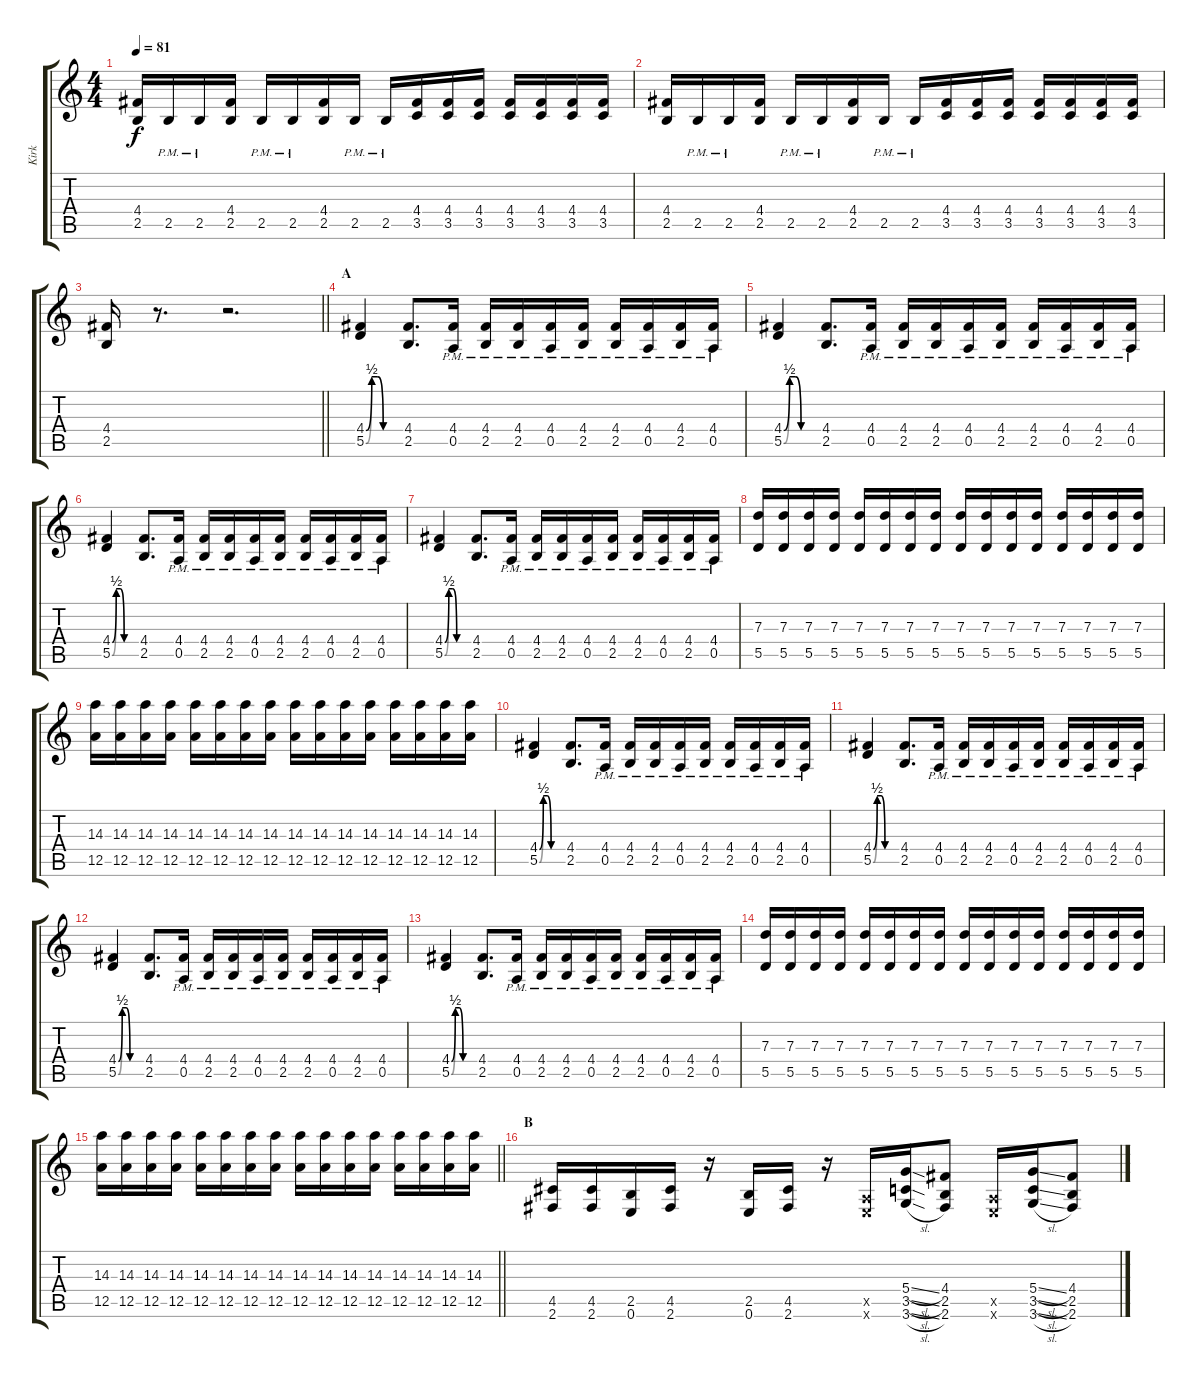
\track ("Kirk" "Kirk") {instrument distortionguitar}
\staff {score tabs}
\tuning (E4 B3 G3 D3 A2 E2) {hide}
\ts (4 4)
\tempo 81
\clef g2
\ks c
(4.4 2.5).16{dy f} 2.5{pm}.16 2.5{pm}.16 (4.4 2.5).16 2.5{pm}.16 2.5{pm}.16 (4.4 2.5).16 2.5{pm}.16 2.5{pm}.16 (4.4 3.5).16 (4.4 3.5).16 (4.4 3.5).16 (4.4 3.5).16 (4.4 3.5).16 (4.4 3.5).16 (4.4 3.5).16 |
(4.4 2.5).16 2.5{pm}.16 2.5{pm}.16 (4.4 2.5).16 2.5{pm}.16 2.5{pm}.16 (4.4 2.5).16 2.5{pm}.16 2.5{pm}.16 (4.4 3.5).16 (4.4 3.5).16 (4.4 3.5).16 (4.4 3.5).16 (4.4 3.5).16 (4.4 3.5).16 (4.4 3.5).16 |
\barLineRight lightlight
(4.4 2.5).16 r.8{d} r.2{d} |
\section ("" "A")
(4.4{be (custom 0 0 10 2 20 2 30 0 60 0)} 5.5{be (custom 0 0 10 2 20 2 30 0 60 0)}).4 (4.4 2.5).8{d} (4.4{pm} 0.5{pm}).16 (4.4{pm} 2.5{pm}).16 (4.4{pm} 2.5{pm}).16 (4.4{pm} 0.5{pm}).16 (4.4{pm} 2.5{pm}).16 (4.4{pm} 2.5{pm}).16 (4.4{pm} 0.5{pm}).16 (4.4{pm} 2.5{pm}).16 (4.4{pm} 0.5{pm}).16 |
(4.4{be (custom 0 0 10 2 20 2 30 0 60 0)} 5.5{be (custom 0 0 10 2 20 2 30 0 60 0)}).4 (4.4 2.5).8{d} (4.4{pm} 0.5{pm}).16 (4.4{pm} 2.5{pm}).16 (4.4{pm} 2.5{pm}).16 (4.4{pm} 0.5{pm}).16 (4.4{pm} 2.5{pm}).16 (4.4{pm} 2.5{pm}).16 (4.4{pm} 0.5{pm}).16 (4.4{pm} 2.5{pm}).16 (4.4{pm} 0.5{pm}).16 |
(4.4{be (custom 0 0 10 2 20 2 30 0 60 0)} 5.5{be (custom 0 0 10 2 20 2 30 0 60 0)}).4 (4.4 2.5).8{d} (4.4{pm} 0.5{pm}).16 (4.4{pm} 2.5{pm}).16 (4.4{pm} 2.5{pm}).16 (4.4{pm} 0.5{pm}).16 (4.4{pm} 2.5{pm}).16 (4.4{pm} 2.5{pm}).16 (4.4{pm} 0.5{pm}).16 (4.4{pm} 2.5{pm}).16 (4.4{pm} 0.5{pm}).16 |
(4.4{be (custom 0 0 10 2 20 2 30 0 60 0)} 5.5{be (custom 0 0 10 2 20 2 30 0 60 0)}).4 (4.4 2.5).8{d} (4.4{pm} 0.5{pm}).16 (4.4{pm} 2.5{pm}).16 (4.4{pm} 2.5{pm}).16 (4.4{pm} 0.5{pm}).16 (4.4{pm} 2.5{pm}).16 (4.4{pm} 2.5{pm}).16 (4.4{pm} 0.5{pm}).16 (4.4{pm} 2.5{pm}).16 (4.4{pm} 0.5{pm}).16 |
(7.3 5.5).16 (7.3 5.5).16 (7.3 5.5).16 (7.3 5.5).16 (7.3 5.5).16 (7.3 5.5).16 (7.3 5.5).16 (7.3 5.5).16 (7.3 5.5).16 (7.3 5.5).16 (7.3 5.5).16 (7.3 5.5).16 (7.3 5.5).16 (7.3 5.5).16 (7.3 5.5).16 (7.3 5.5).16 |
(14.3 12.5).16 (14.3 12.5).16 (14.3 12.5).16 (14.3 12.5).16 (14.3 12.5).16 (14.3 12.5).16 (14.3 12.5).16 (14.3 12.5).16 (14.3 12.5).16 (14.3 12.5).16 (14.3 12.5).16 (14.3 12.5).16 (14.3 12.5).16 (14.3 12.5).16 (14.3 12.5).16 (14.3 12.5).16 |
(4.4{be (custom 0 0 10 2 20 2 30 0 60 0)} 5.5{be (custom 0 0 10 2 20 2 30 0 60 0)}).4 (4.4 2.5).8{d} (4.4{pm} 0.5{pm}).16 (4.4{pm} 2.5{pm}).16 (4.4{pm} 2.5{pm}).16 (4.4{pm} 0.5{pm}).16 (4.4{pm} 2.5{pm}).16 (4.4{pm} 2.5{pm}).16 (4.4{pm} 0.5{pm}).16 (4.4{pm} 2.5{pm}).16 (4.4{pm} 0.5{pm}).16 |
(4.4{be (custom 0 0 10 2 20 2 30 0 60 0)} 5.5{be (custom 0 0 10 2 20 2 30 0 60 0)}).4 (4.4 2.5).8{d} (4.4{pm} 0.5{pm}).16 (4.4{pm} 2.5{pm}).16 (4.4{pm} 2.5{pm}).16 (4.4{pm} 0.5{pm}).16 (4.4{pm} 2.5{pm}).16 (4.4{pm} 2.5{pm}).16 (4.4{pm} 0.5{pm}).16 (4.4{pm} 2.5{pm}).16 (4.4{pm} 0.5{pm}).16 |
(4.4{be (custom 0 0 10 2 20 2 30 0 60 0)} 5.5{be (custom 0 0 10 2 20 2 30 0 60 0)}).4 (4.4 2.5).8{d} (4.4{pm} 0.5{pm}).16 (4.4{pm} 2.5{pm}).16 (4.4{pm} 2.5{pm}).16 (4.4{pm} 0.5{pm}).16 (4.4{pm} 2.5{pm}).16 (4.4{pm} 2.5{pm}).16 (4.4{pm} 0.5{pm}).16 (4.4{pm} 2.5{pm}).16 (4.4{pm} 0.5{pm}).16 |
(4.4{be (custom 0 0 10 2 20 2 30 0 60 0)} 5.5{be (custom 0 0 10 2 20 2 30 0 60 0)}).4 (4.4 2.5).8{d} (4.4{pm} 0.5{pm}).16 (4.4{pm} 2.5{pm}).16 (4.4{pm} 2.5{pm}).16 (4.4{pm} 0.5{pm}).16 (4.4{pm} 2.5{pm}).16 (4.4{pm} 2.5{pm}).16 (4.4{pm} 0.5{pm}).16 (4.4{pm} 2.5{pm}).16 (4.4{pm} 0.5{pm}).16 |
(7.3 5.5).16 (7.3 5.5).16 (7.3 5.5).16 (7.3 5.5).16 (7.3 5.5).16 (7.3 5.5).16 (7.3 5.5).16 (7.3 5.5).16 (7.3 5.5).16 (7.3 5.5).16 (7.3 5.5).16 (7.3 5.5).16 (7.3 5.5).16 (7.3 5.5).16 (7.3 5.5).16 (7.3 5.5).16 |
\barLineRight lightlight
(14.3 12.5).16 (14.3 12.5).16 (14.3 12.5).16 (14.3 12.5).16 (14.3 12.5).16 (14.3 12.5).16 (14.3 12.5).16 (14.3 12.5).16 (14.3 12.5).16 (14.3 12.5).16 (14.3 12.5).16 (14.3 12.5).16 (14.3 12.5).16 (14.3 12.5).16 (14.3 12.5).16 (14.3 12.5).16 |
\section ("" "B")
(4.5 2.6).16 (4.5 2.6).16 (2.5 0.6).16 (4.5 2.6).16 r.16 (2.5 0.6).16 (4.5 2.6).16 r.16 (0.5{x} 0.6{x}).16 (5.4{sl} 3.5{sl} 3.6{sl}).16 (4.4 2.5 2.6).8 (0.5{x} 0.6{x}).16 (5.4{sl} 3.5{sl} 3.6{sl}).16 (4.4 2.5 2.6).8
